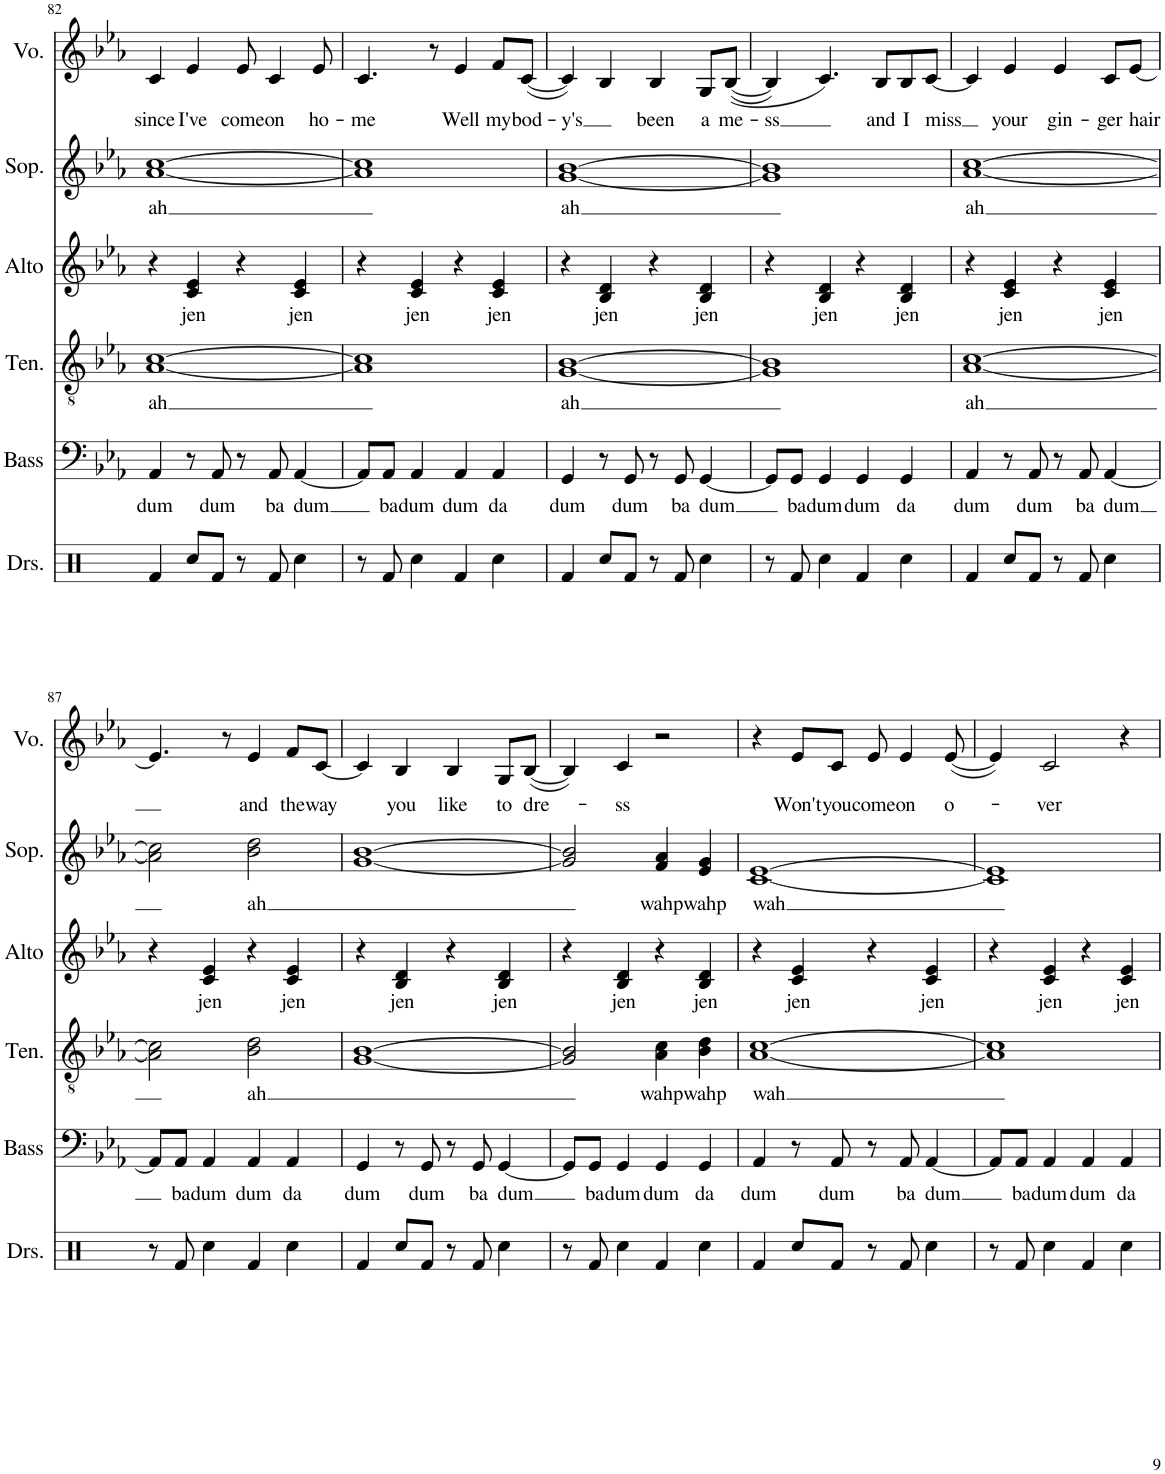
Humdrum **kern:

**kern	**kern	**text	**kern	**text	**kern	**text	**kern	**text	**kern	**text
*part6	*part5	*part5	*part4	*part4	*part3	*part3	*part2	*part2	*part1	*part1
*staff6	*staff5	*staff5	*staff4	*staff4	*staff3	*staff3	*staff2	*staff2	*staff1	*staff1
*I"Drumset	*I"Bass	*	*I"Tenor	*	*I"Alto	*	*I"Soprano	*	*I"Voice	*
*I'Drs.	*I'Bass	*	*I'Ten.	*	*I'Alto	*	*I'Sop.	*	*I'Vo.	*
!!LO:PB:g=z
*clefX	*clefF4	*	*clefGv2	*	*clefG2	*	*clefG2	*	*clefG2	*
*k[b-e-a-]	*k[b-e-a-]	*	*k[b-e-a-]	*	*k[b-e-a-]	*	*k[b-e-a-]	*	*k[b-e-a-]	*
*M2/2	*M2/2	*	*M2/2	*	*M2/2	*	*M2/2	*	*M2/2	*
*met(c|)	*met(c|)	*	*met(c|)	*	*met(c|)	*	*met(c|)	*	*met(c|)	*
=82	=82	=82	=82	=82	=82	=82	=82	=82	=82	=82
!	!	!LO:LY:b	!	!LO:LY:b	!	!	!	!LO:LY:b	!	!LO:LY:b
4Rf/	4AA-/	dum	[1A- [1c	ah	4r	.	[1a- [1cc	ah	4c/	since
!	!	!	!	!	!	!LO:LY:b	!	!	!	!LO:LY:b
8Rcc/L	8r	.	.	.	4c/ 4e-/	jen	.	.	4e-/	I've
!	!	!LO:LY:b	!	!	!	!	!	!	!	!
8Rf/J	8AA-/	dum	.	.	.	.	.	.	.	.
!	!	!	!	!	!	!	!	!	!	!LO:LY:b
8r	8r	.	.	.	4r	.	.	.	8e-/	come
!	!	!LO:LY:b	!	!	!	!	!	!	!	!LO:LY:b
8Rf/	8AA-/	ba	.	.	.	.	.	.	4c/	on
!	!	!LO:LY:b	!	!	!	!LO:LY:b	!	!	!	!
4Rcc\	[4AA-/	dum	.	.	4c/ 4e-/	jen	.	.	.	.
!	!	!	!	!	!	!	!	!	!	!LO:LY:b
.	.	.	.	.	.	.	.	.	8e-/	ho-
=83	=83	=83	=83	=83	=83	=83	=83	=83	=83	=83
!	!	!	!	!	!	!	!	!	!	!LO:LY:b
8r	8AA-/L]	.	1A-] 1c]	.	4r	.	1a-] 1cc]	.	4.c/	-me
!	!	!LO:LY:b	!	!	!	!	!	!	!	!
8Rf/	8AA-/J	ba	.	.	.	.	.	.	.	.
!	!	!LO:LY:b	!	!	!	!LO:LY:b	!	!	!	!
4Rcc\	4AA-/	dum	.	.	4c/ 4e-/	jen	.	.	.	.
.	.	.	.	.	.	.	.	.	8r	.
!	!	!LO:LY:b	!	!	!	!	!	!	!	!LO:LY:b
4Rf/	4AA-/	dum	.	.	4r	.	.	.	4e-/	Well
!	!	!LO:LY:b	!	!	!	!LO:LY:b	!	!	!	!LO:LY:b
4Rcc\	4AA-/	da	.	.	4c/ 4e-/	jen	.	.	8f/L	my
!	!	!	!	!	!	!	!	!	!	!LO:LY:b
.	.	.	.	.	.	.	.	.	([8c/J	bod-
=84	=84	=84	=84	=84	=84	=84	=84	=84	=84	=84
!	!	!LO:LY:b	!	!LO:LY:b	!	!	!	!LO:LY:b	!	!LO:LY:b
4Rf/	4GG/	dum	[1G [1B-	ah	4r	.	[1g [1b-	ah	4c/])	-y's
!	!	!	!	!	!	!LO:LY:b	!	!	!	!
8Rcc/L	8r	.	.	.	4B-/ 4d/	jen	.	.	4B-/	.
!	!	!LO:LY:b	!	!	!	!	!	!	!	!
8Rf/J	8GG/	dum	.	.	.	.	.	.	.	.
!	!	!	!	!	!	!	!	!	!	!LO:LY:b
8r	8r	.	.	.	4r	.	.	.	4B-/	been
!	!	!LO:LY:b	!	!	!	!	!	!	!	!
8Rf/	8GG/	ba	.	.	.	.	.	.	.	.
!	!	!LO:LY:b	!	!	!	!LO:LY:b	!	!	!	!LO:LY:b
4Rcc\	[4GG/	dum	.	.	4B-/ 4d/	jen	.	.	8G/L	a
!	!	!	!	!	!	!	!	!	!	!LO:LY:b
.	.	.	.	.	.	.	.	.	(([8B-/J	me-
=85	=85	=85	=85	=85	=85	=85	=85	=85	=85	=85
!	!	!	!	!	!	!	!	!	!	!LO:LY:b
8r	8GG/L]	.	1G] 1B-]	.	4r	.	1g] 1b-]	.	4B-/])	-ss
!	!	!LO:LY:b	!	!	!	!	!	!	!	!
8Rf/	8GG/J	ba	.	.	.	.	.	.	.	.
!	!	!LO:LY:b	!	!	!	!LO:LY:b	!	!	!	!
4Rcc\	4GG/	dum	.	.	4B-/ 4d/	jen	.	.	4.c/)	.
!	!	!LO:LY:b	!	!	!	!	!	!	!	!
4Rf/	4GG/	dum	.	.	4r	.	.	.	.	.
!	!	!	!	!	!	!	!	!	!	!LO:LY:b
.	.	.	.	.	.	.	.	.	8B-/L	and
!	!	!LO:LY:b	!	!	!	!LO:LY:b	!	!	!	!LO:LY:b
4Rcc\	4GG/	da	.	.	4B-/ 4d/	jen	.	.	8B-/	I
!	!	!	!	!	!	!	!	!	!	!LO:LY:b
.	.	.	.	.	.	.	.	.	[8c/J	miss
=86	=86	=86	=86	=86	=86	=86	=86	=86	=86	=86
!	!	!LO:LY:b	!	!LO:LY:b	!	!	!	!LO:LY:b	!	!
4Rf/	4AA-/	dum	[1A- [1c	ah	4r	.	[1a- [1cc	ah	4c/]	.
!	!	!	!	!	!	!LO:LY:b	!	!	!	!LO:LY:b
8Rcc/L	8r	.	.	.	4c/ 4e-/	jen	.	.	4e-/	your
!	!	!LO:LY:b	!	!	!	!	!	!	!	!
8Rf/J	8AA-/	dum	.	.	.	.	.	.	.	.
!	!	!	!	!	!	!	!	!	!	!LO:LY:b
8r	8r	.	.	.	4r	.	.	.	4e-/	gin-
!	!	!LO:LY:b	!	!	!	!	!	!	!	!
8Rf/	8AA-/	ba	.	.	.	.	.	.	.	.
!	!	!LO:LY:b	!	!	!	!LO:LY:b	!	!	!	!LO:LY:b
4Rcc\	[4AA-/	dum	.	.	4c/ 4e-/	jen	.	.	8c/L	-ger
!	!	!	!	!	!	!	!	!	!	!LO:LY:b
.	.	.	.	.	.	.	.	.	[8e-/J	hair
!!LO:LB:g=z
=87	=87	=87	=87	=87	=87	=87	=87	=87	=87	=87
8r	8AA-/L]	.	2A-\] 2c\]	.	4r	.	2a-\] 2cc\]	.	4.e-/]	.
!	!	!LO:LY:b	!	!	!	!	!	!	!	!
8Rf/	8AA-/J	ba	.	.	.	.	.	.	.	.
!	!	!LO:LY:b	!	!	!	!LO:LY:b	!	!	!	!
4Rcc\	4AA-/	dum	.	.	4c/ 4e-/	jen	.	.	.	.
.	.	.	.	.	.	.	.	.	8r	.
!	!	!LO:LY:b	!	!LO:LY:b	!	!	!	!LO:LY:b	!	!LO:LY:b
4Rf/	4AA-/	dum	2B-\ 2d\	-ah	4r	.	2b-\ 2dd\	-ah	4e-/	and
!	!	!LO:LY:b	!	!	!	!LO:LY:b	!	!	!	!LO:LY:b
4Rcc\	4AA-/	da	.	.	4c/ 4e-/	jen	.	.	8f/L	the
!	!	!	!	!	!	!	!	!	!	!LO:LY:b
.	.	.	.	.	.	.	.	.	[8c/J	way
=88	=88	=88	=88	=88	=88	=88	=88	=88	=88	=88
!	!	!LO:LY:b	!	!	!	!	!	!	!	!
4Rf/	4GG/	dum	[1G [1B-	.	4r	.	[1g [1b-	.	4c/]	.
!	!	!	!	!	!	!LO:LY:b	!	!	!	!LO:LY:b
8Rcc/L	8r	.	.	.	4B-/ 4d/	jen	.	.	4B-/	you
!	!	!LO:LY:b	!	!	!	!	!	!	!	!
8Rf/J	8GG/	dum	.	.	.	.	.	.	.	.
!	!	!	!	!	!	!	!	!	!	!LO:LY:b
8r	8r	.	.	.	4r	.	.	.	4B-/	like
!	!	!LO:LY:b	!	!	!	!	!	!	!	!
8Rf/	8GG/	ba	.	.	.	.	.	.	.	.
!	!	!LO:LY:b	!	!	!	!LO:LY:b	!	!	!	!LO:LY:b
4Rcc\	[4GG/	dum	.	.	4B-/ 4d/	jen	.	.	8G/L	to
!	!	!	!	!	!	!	!	!	!	!LO:LY:b
.	.	.	.	.	.	.	.	.	([8B-/J	dre-
=89	=89	=89	=89	=89	=89	=89	=89	=89	=89	=89
8r	8GG/L]	.	2G/] 2B-/]	.	4r	.	2g/] 2b-/]	.	4B-/])	.
!	!	!LO:LY:b	!	!	!	!	!	!	!	!
8Rf/	8GG/J	ba	.	.	.	.	.	.	.	.
!	!	!LO:LY:b	!	!	!	!LO:LY:b	!	!	!	!LO:LY:b
4Rcc\	4GG/	dum	.	.	4B-/ 4d/	jen	.	.	4c/	-ss
!	!	!LO:LY:b	!	!LO:LY:b	!	!	!	!LO:LY:b	!	!
4Rf/	4GG/	dum	4A-\ 4c\	wahp	4r	.	4f/ 4a-/	wahp	2r	.
!	!	!LO:LY:b	!	!LO:LY:b	!	!LO:LY:b	!	!LO:LY:b	!	!
4Rcc\	4GG/	da	4B-\ 4d\	wahp	4B-/ 4d/	jen	4e-/ 4g/	wahp	.	.
=90	=90	=90	=90	=90	=90	=90	=90	=90	=90	=90
!	!	!LO:LY:b	!	!LO:LY:b	!	!	!	!LO:LY:b	!	!
4Rf/	4AA-/	dum	[1A- [1c	wah	4r	.	[1c [1e-	wah	4r	.
!	!	!	!	!	!	!LO:LY:b	!	!	!	!LO:LY:b
8Rcc/L	8r	.	.	.	4c/ 4e-/	jen	.	.	8e-/L	Won't
!	!	!LO:LY:b	!	!	!	!	!	!	!	!LO:LY:b
8Rf/J	8AA-/	dum	.	.	.	.	.	.	8c/J	you
!	!	!	!	!	!	!	!	!	!	!LO:LY:b
8r	8r	.	.	.	4r	.	.	.	8e-/	come
!	!	!LO:LY:b	!	!	!	!	!	!	!	!LO:LY:b
8Rf/	8AA-/	ba	.	.	.	.	.	.	4e-/	on
!	!	!LO:LY:b	!	!	!	!LO:LY:b	!	!	!	!
4Rcc\	[4AA-/	dum	.	.	4c/ 4e-/	jen	.	.	.	.
!	!	!	!	!	!	!	!	!	!	!LO:LY:b
.	.	.	.	.	.	.	.	.	([8e-/	o-
=91	=91	=91	=91	=91	=91	=91	=91	=91	=91	=91
8r	8AA-/L]	.	1A-] 1c]	.	4r	.	1c] 1e-]	.	4e-/])	.
!	!	!LO:LY:b	!	!	!	!	!	!	!	!
8Rf/	8AA-/J	ba	.	.	.	.	.	.	.	.
!	!	!LO:LY:b	!	!	!	!LO:LY:b	!	!	!	!LO:LY:b
4Rcc\	4AA-/	dum	.	.	4c/ 4e-/	jen	.	.	2c/	-ver
!	!	!LO:LY:b	!	!	!	!	!	!	!	!
4Rf/	4AA-/	dum	.	.	4r	.	.	.	.	.
!	!	!LO:LY:b	!	!	!	!LO:LY:b	!	!	!	!
4Rcc\	4AA-/	da	.	.	4c/ 4e-/	jen	.	.	4r	.
=	=	=	=	=	=	=	=	=	=	=
*-	*-	*-	*-	*-	*-	*-	*-	*-	*-	*-
